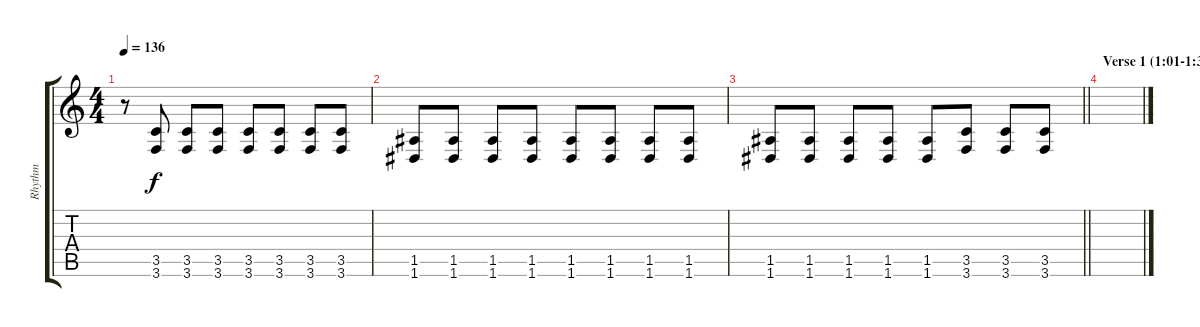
\track ("Rhythm" "Rhythm") {instrument distortionguitar}
\staff {score tabs}
\tuning (E4 B3 G3 D3 A2 D2) {hide}
\ts (4 4)
\tempo 136
\clef g2
\ks c
r.8{dy f} (3.5 3.6).8 (3.5 3.6).8 (3.5 3.6).8 (3.5 3.6).8 (3.5 3.6).8 (3.5 3.6).8 (3.5 3.6).8 |
(1.5 1.6).8 (1.5 1.6).8 (1.5 1.6).8 (1.5 1.6).8 (1.5 1.6).8 (1.5 1.6).8 (1.5 1.6).8 (1.5 1.6).8 |
\barLineRight lightlight
(1.5 1.6).8 (1.5 1.6).8 (1.5 1.6).8 (1.5 1.6).8 (1.5 1.6).8 (3.5 3.6).8 (3.5 3.6).8 (3.5 3.6).8 |
\section ("" "Verse 1 (1:01-1:33)")
